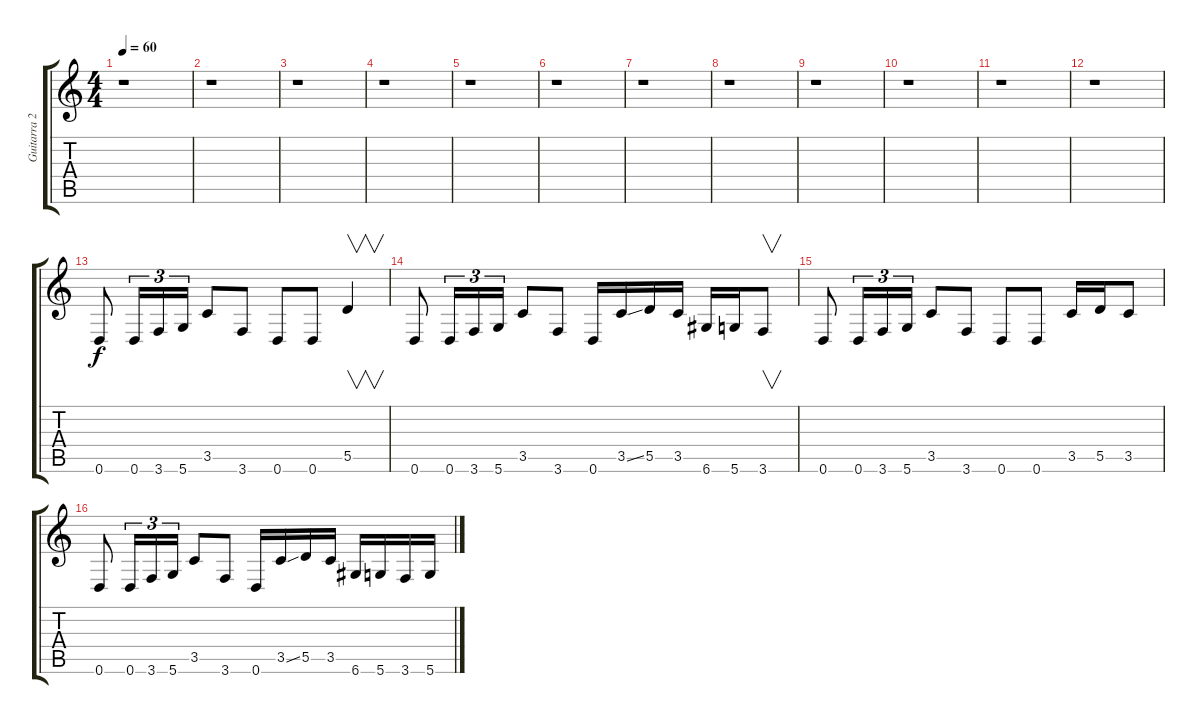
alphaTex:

\track ("Guitarra 2" "Guitarra 2") {instrument distortionguitar}
\staff {score tabs}
\tuning (E4 B3 G3 D3 A2 D2) {hide}
\ts (4 4)
\tempo 60
\clef g2
\ks c
r.1{dy f instrument distortionguitar} |
r.1 |
r.1 |
r.1 |
r.1 |
r.1 |
r.1 |
r.1 |
r.1 |
r.1 |
r.1 |
r.1 |
0.6.8 0.6.16{tu (3 2)} 3.6.16{tu (3 2)} 5.6.16{tu (3 2)} 3.5.8 3.6.8 0.6.8 0.6.8 5.5.4{v} |
0.6.8 0.6.16{tu (3 2)} 3.6.16{tu (3 2)} 5.6.16{tu (3 2)} 3.5.8 3.6.8 0.6.16 3.5{ss}.16 5.5.16 3.5.16 6.6.16 5.6.16 3.6.8{v} |
0.6.8 0.6.16{tu (3 2)} 3.6.16{tu (3 2)} 5.6.16{tu (3 2)} 3.5.8 3.6.8 0.6.8 0.6.8 3.5.16 5.5.16 3.5.8 |
0.6.8 0.6.16{tu (3 2)} 3.6.16{tu (3 2)} 5.6.16{tu (3 2)} 3.5.8 3.6.8 0.6.16 3.5{ss}.16 5.5.16 3.5.16 6.6.16 5.6.16 3.6.16 5.6.16
